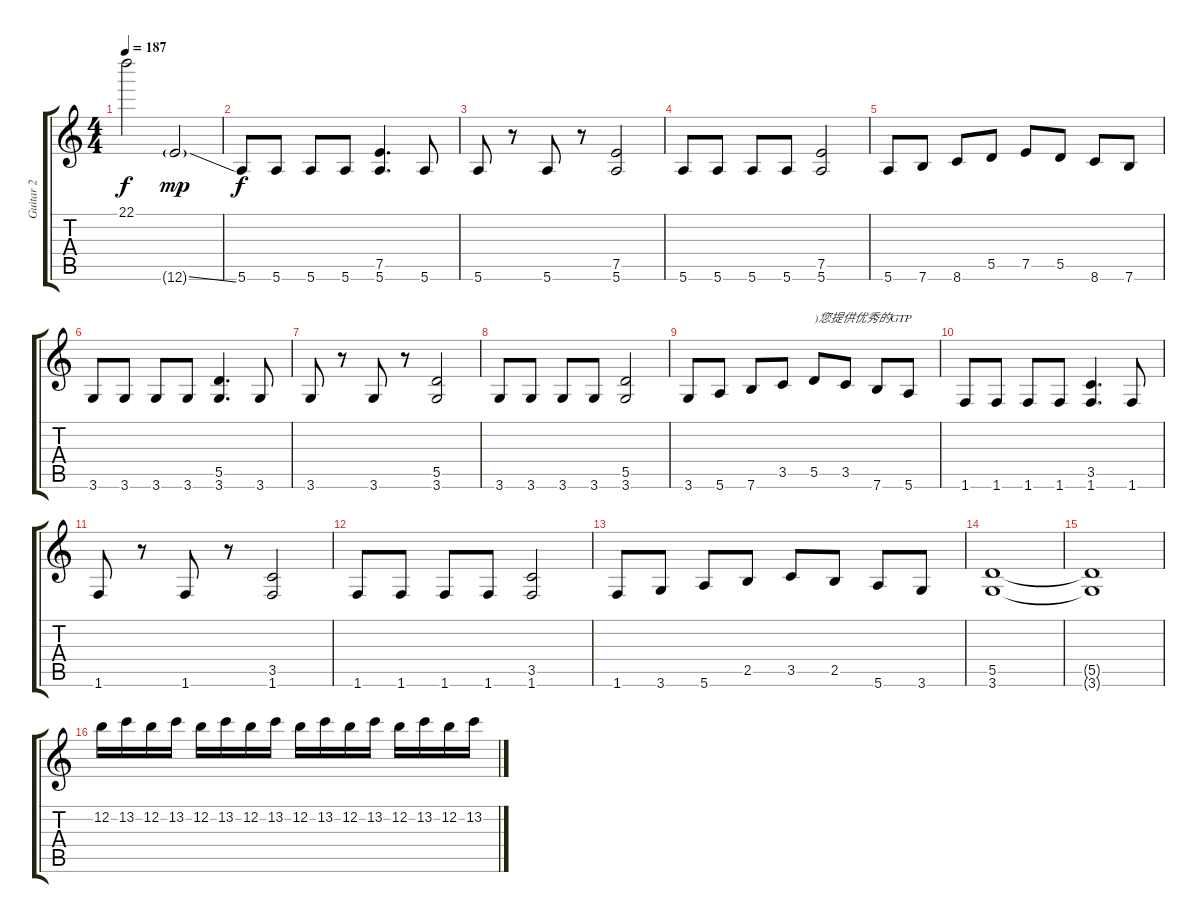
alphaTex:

\track ("Guitar 2" "Guitar 2") {instrument overdrivenguitar}
\staff {score tabs}
\tuning (E4 B3 G3 D3 A2 E2) {hide}
\ts (4 4)
\tempo 187
\clef g2
\ks c
22.1{t}.2{dy f} 12.6{ss g}.2{dy mp} |
5.6.8{dy f} 5.6.8 5.6.8 5.6.8 (7.5 5.6).4{d} 5.6.8 |
5.6.8 r.8 5.6.8 r.8 (7.5 5.6).2 |
5.6.8 5.6.8 5.6.8 5.6.8 (7.5 5.6).2 |
5.6.8 7.6.8 8.6.8 5.5.8 7.5.8 5.5.8 8.6.8 7.6.8 |
3.6.8 3.6.8 3.6.8 3.6.8 (5.5 3.6).4{d} 3.6.8 |
3.6.8 r.8 3.6.8 r.8 (5.5 3.6).2 |
3.6.8 3.6.8 3.6.8 3.6.8 (5.5 3.6).2 |
3.6.8 5.6.8 7.6.8 3.5.8 5.5.8{txt ")您提供优秀的GTP"} 3.5.8 7.6.8 5.6.8 |
1.6.8 1.6.8 1.6.8 1.6.8 (3.5 1.6).4{d} 1.6.8 |
1.6.8 r.8 1.6.8 r.8 (3.5 1.6).2 |
1.6.8 1.6.8 1.6.8 1.6.8 (3.5 1.6).2 |
1.6.8 3.6.8 5.6.8 2.5.8 3.5.8 2.5.8 5.6.8 3.6.8 |
(5.5 3.6).1 |
(5.5{t} 3.6{t}).1 |
12.2.16 13.2.16 12.2.16 13.2.16 12.2.16 13.2.16 12.2.16 13.2.16 12.2.16 13.2.16 12.2.16 13.2.16 12.2.16 13.2.16 12.2.16 13.2.16
